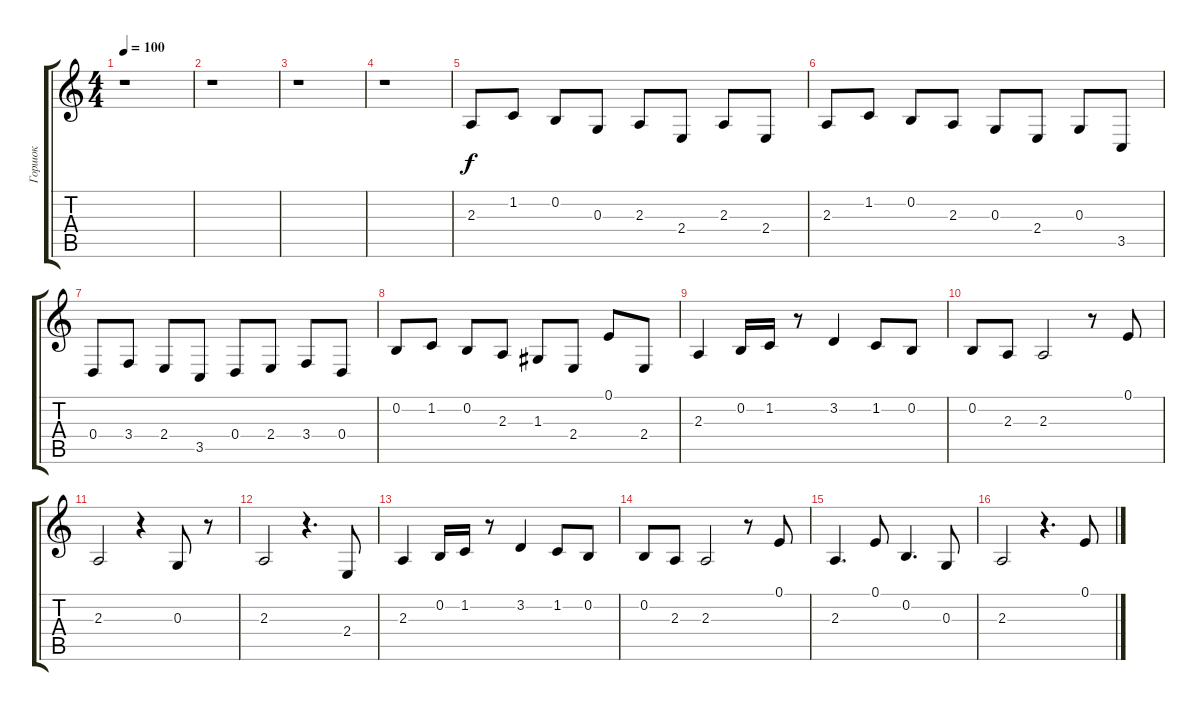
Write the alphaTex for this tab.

\track ("Горшок " "Горшок ") {instrument baritonesax}
\staff {score tabs}
\tuning (E4 B3 G3 D3 A2 E2) {hide}
\ts (4 4)
\tempo 100
\clef g2
\ks c
r.1{dy f instrument baritonesax} |
r.1 |
r.1 |
r.1 |
2.3.8 1.2.8 0.2.8 0.3.8 2.3.8 2.4.8 2.3.8 2.4.8 |
2.3.8 1.2.8 0.2.8 2.3.8 0.3.8 2.4.8 0.3.8 3.5.8 |
0.4.8 3.4.8 2.4.8 3.5.8 0.4.8 2.4.8 3.4.8 0.4.8 |
0.2.8 1.2.8 0.2.8 2.3.8 1.3.8 2.4.8 0.1.8 2.4.8 |
2.3.4 0.2.16 1.2.16 r.8 3.2.4 1.2.8 0.2.8 |
0.2.8 2.3.8 2.3.2 r.8 0.1.8 |
2.3.2 r.4 0.3.8 r.8 |
2.3.2 r.4{d} 2.4.8 |
2.3.4 0.2.16 1.2.16 r.8 3.2.4 1.2.8 0.2.8 |
0.2.8 2.3.8 2.3.2 r.8 0.1.8 |
2.3.4{d} 0.1.8 0.2.4{d} 0.3.8 |
2.3.2 r.4{d} 0.1.8
